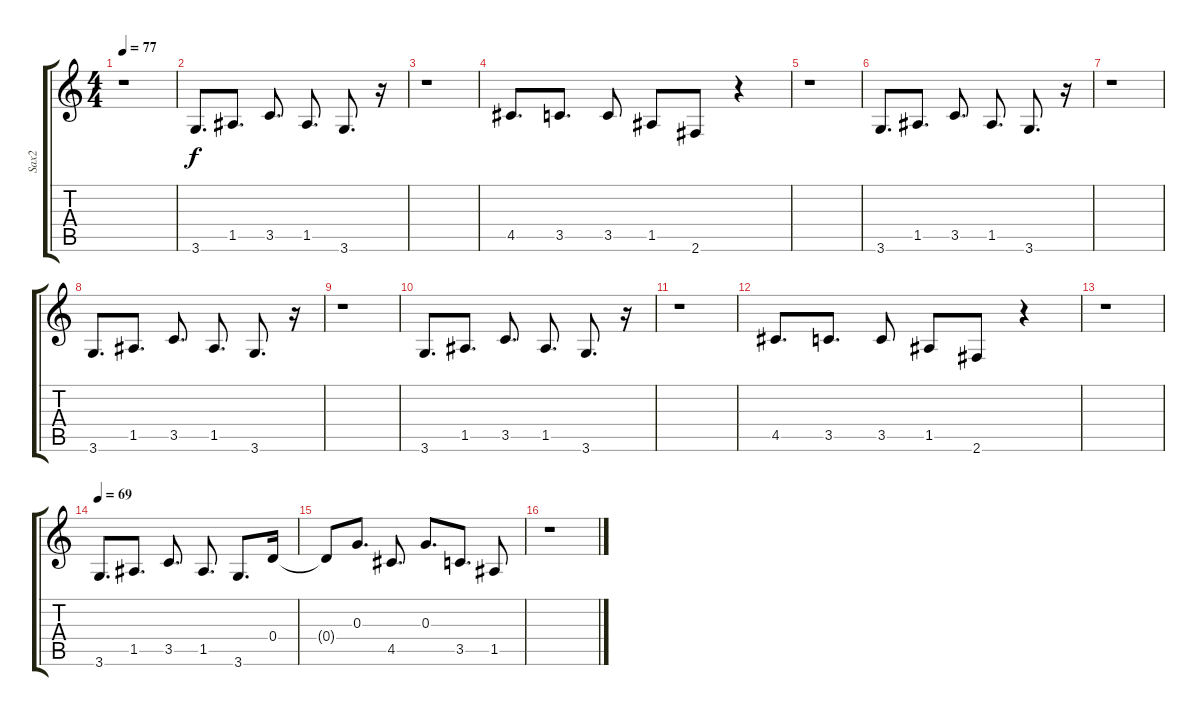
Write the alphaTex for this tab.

\track ("Sax2" "Sax2") {instrument distortionguitar}
\staff {score tabs}
\tuning (E4 B3 G3 D3 A2 E2) {hide}
\ts (4 4)
\tempo 77
\clef g2
\ks c
r.1{dy f} |
3.6.8{d} 1.5.8{d} 3.5.8{d} 1.5.8{d} 3.6.8{d} r.16 |
r.1 |
4.5.8{d} 3.5.8{d} 3.5.8 1.5.8 2.6.8 r.4 |
r.1 |
3.6.8{d} 1.5.8{d} 3.5.8{d} 1.5.8{d} 3.6.8{d} r.16 |
r.1 |
3.6.8{d} 1.5.8{d} 3.5.8{d} 1.5.8{d} 3.6.8{d} r.16 |
r.1 |
3.6.8{d} 1.5.8{d} 3.5.8{d} 1.5.8{d} 3.6.8{d} r.16 |
r.1 |
4.5.8{d} 3.5.8{d} 3.5.8 1.5.8 2.6.8 r.4 |
r.1 |
\tempo 69
3.6.8{d} 1.5.8{d} 3.5.8{d} 1.5.8{d} 3.6.8{d} 0.4.16 |
0.4{t}.8 0.3.8{d} 4.5.8{d} 0.3.8{d} 3.5.8{d} 1.5.8 |
r.1
